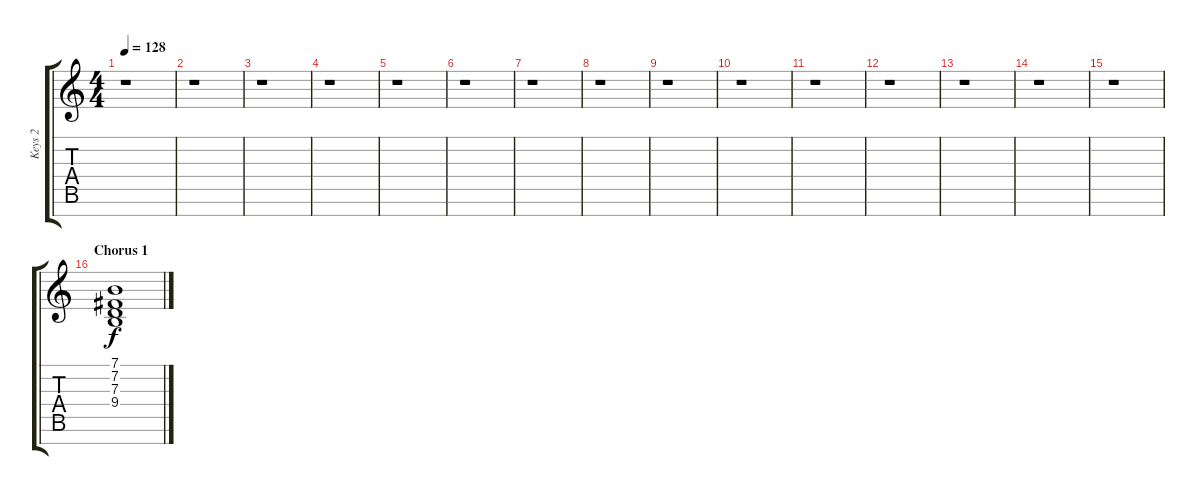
\track ("Keys 2" "Keys 2") {instrument lead1square}
\staff {score tabs}
\tuning (E4 B3 G3 D3 A2 E2 B1) {hide}
\ts (4 4)
\tempo 128
\clef g2
\ks c
r.1{dy f} |
r.1 |
r.1 |
r.1 |
r.1 |
r.1 |
r.1 |
r.1 |
r.1 |
r.1 |
r.1 |
r.1 |
r.1 |
r.1 |
r.1 |
\section ("" "Chorus 1")
(7.1 7.2 7.3 9.4).1
